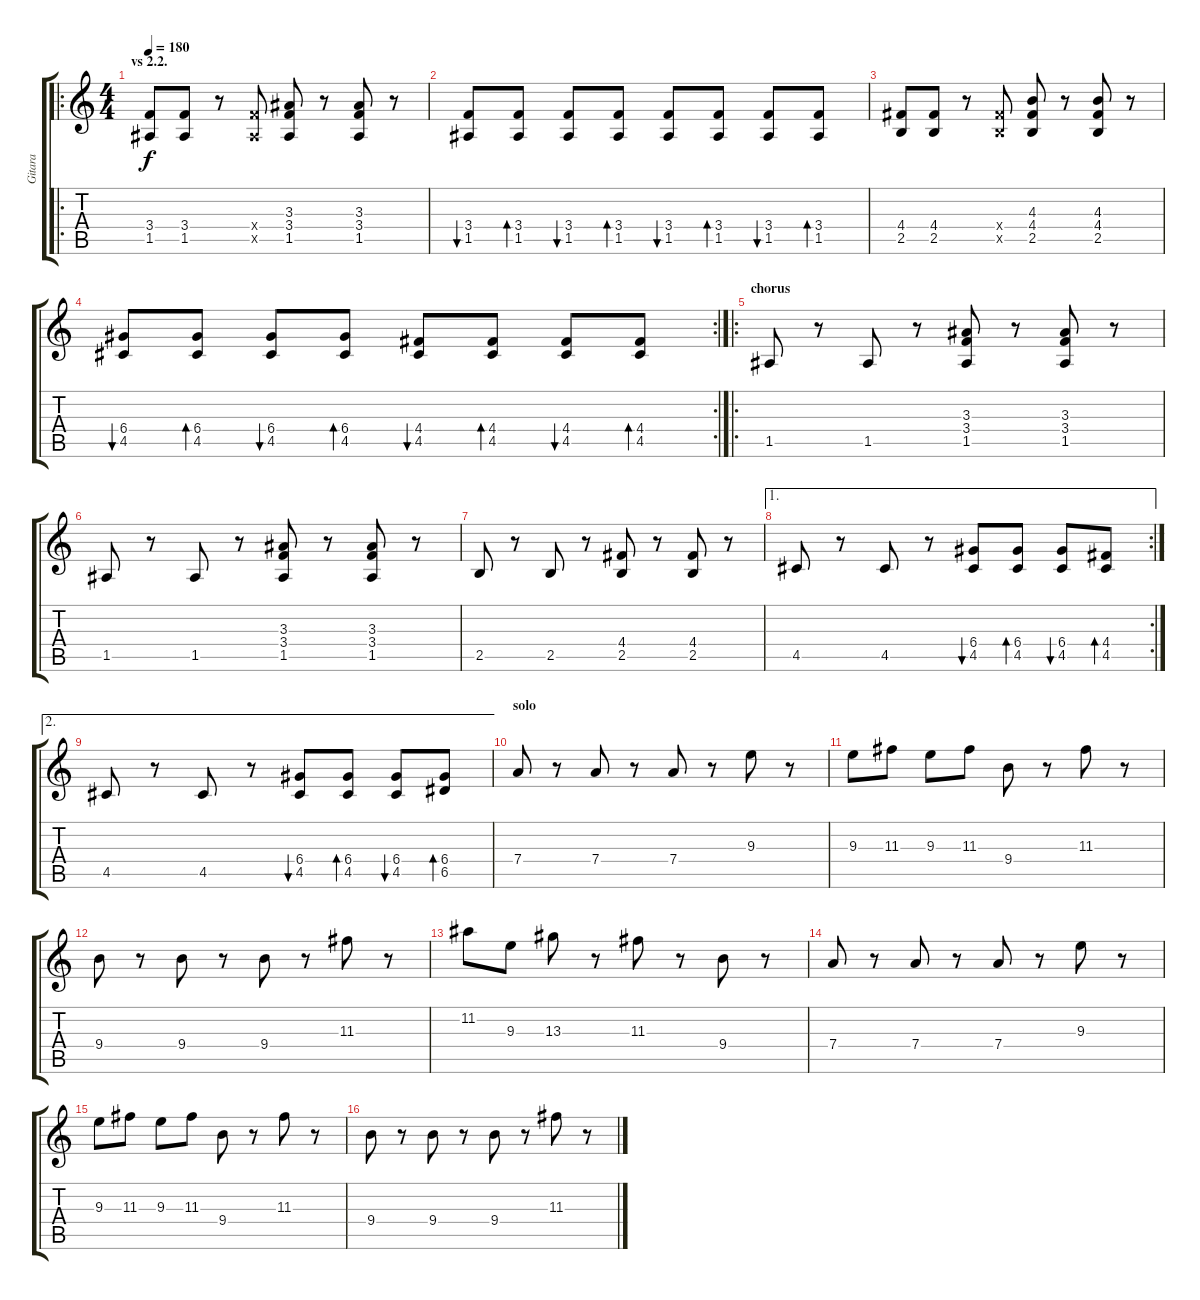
\track ("Gitara" "Gitara") {instrument distortionguitar}
\staff {score tabs}
\tuning (E4 B3 G3 D3 A2 E2) {hide}
\ro
\ts (4 4)
\section ("" "vs 2.2.")
\tempo 180
\clef g2
\ks c
(3.4 1.5).8{dy f} (3.4 1.5).8 r.8 (3.4{x} 1.5{x}).8 (3.3 3.4 1.5).8 r.8 (3.3 3.4 1.5).8 r.8 |
(3.4 1.5).8{bu 480} (3.4 1.5).8{bd 480} (3.4 1.5).8{bu 480} (3.4 1.5).8{bd 480} (3.4 1.5).8{bu 480} (3.4 1.5).8{bd 480} (3.4 1.5).8{bu 480} (3.4 1.5).8{bd 480} |
(4.4 2.5).8 (4.4 2.5).8 r.8 (4.4{x} 2.5{x}).8 (4.3 4.4 2.5).8 r.8 (4.3 4.4 2.5).8 r.8 |
\rc 2
(6.4 4.5).8{bu 480} (6.4 4.5).8{bd 480} (6.4 4.5).8{bu 480} (6.4 4.5).8{bd 480} (4.4 4.5).8{bu 480} (4.4 4.5).8{bd 480} (4.4 4.5).8{bu 480} (4.4 4.5).8{bd 480} |
\ro
\section ("" "chorus")
1.5.8 r.8 1.5.8 r.8 (3.3 3.4 1.5).8 r.8 (3.3 3.4 1.5).8 r.8 |
1.5.8 r.8 1.5.8 r.8 (3.3 3.4 1.5).8 r.8 (3.3 3.4 1.5).8 r.8 |
2.5.8 r.8 2.5.8 r.8 (4.4 2.5).8 r.8 (4.4 2.5).8 r.8 |
\ae 1
\rc 2
4.5.8 r.8 4.5.8 r.8 (6.4 4.5).8{bu 240} (6.4 4.5).8{bd 240} (6.4 4.5).8{bu 240} (4.4 4.5).8{bd 240} |
\ae 2
4.5.8 r.8 4.5.8 r.8 (6.4 4.5).8{bu 240} (6.4 4.5).8{bd 240} (6.4 4.5).8{bu 240} (6.4 6.5).8{bd 240} |
\section ("" "solo")
7.4.8 r.8 7.4.8 r.8 7.4.8 r.8 9.3.8 r.8 |
9.3.8 11.3.8 9.3.8 11.3.8 9.4.8 r.8 11.3.8 r.8 |
9.4.8 r.8 9.4.8 r.8 9.4.8 r.8 11.3.8 r.8 |
11.2.8 9.3.8 13.3.8 r.8 11.3.8 r.8 9.4.8 r.8 |
7.4.8 r.8 7.4.8 r.8 7.4.8 r.8 9.3.8 r.8 |
9.3.8 11.3.8 9.3.8 11.3.8 9.4.8 r.8 11.3.8 r.8 |
9.4.8 r.8 9.4.8 r.8 9.4.8 r.8 11.3.8 r.8
